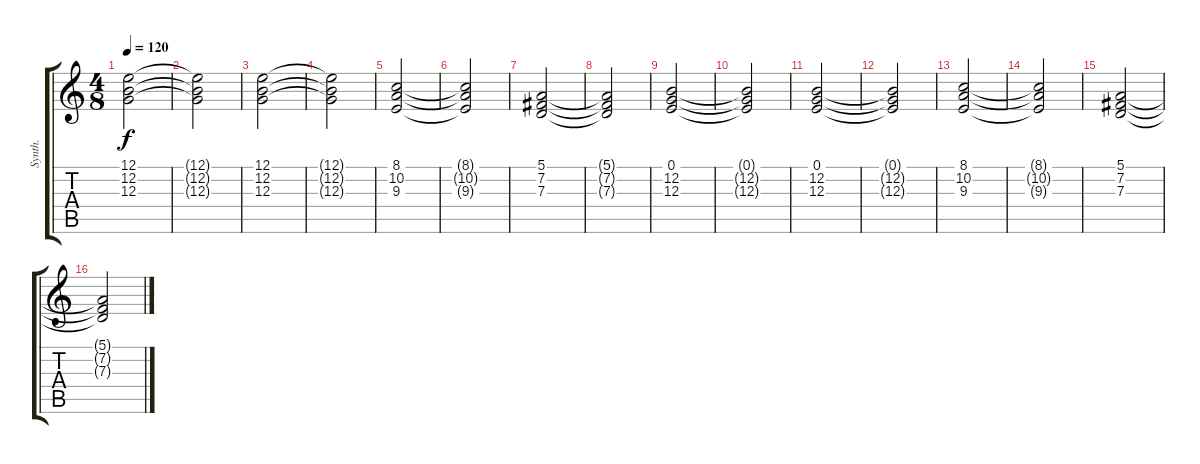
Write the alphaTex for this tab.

\track ("Synth." "Synth.") {instrument stringensemble2}
\staff {score tabs}
\tuning (E4 B3 G3 D3 A2 E2) {hide}
\ts (4 8)
\tempo 120
\clef g2
\ks c
(12.1 12.2 12.3).2{dy f} |
(12.1{t} 12.2{t} 12.3{t}).2 |
(12.1 12.2 12.3).2 |
(12.1{t} 12.2{t} 12.3{t}).2 |
(8.1 10.2 9.3).2 |
(8.1{t} 10.2{t} 9.3{t}).2 |
(5.1 7.2 7.3).2 |
(5.1{t} 7.2{t} 7.3{t}).2 |
(0.1 12.2 12.3).2 |
(0.1{t} 12.2{t} 12.3{t}).2 |
(0.1 12.2 12.3).2 |
(0.1{t} 12.2{t} 12.3{t}).2 |
(8.1 10.2 9.3).2 |
(8.1{t} 10.2{t} 9.3{t}).2 |
(5.1 7.2 7.3).2 |
(5.1{t} 7.2{t} 7.3{t}).2
